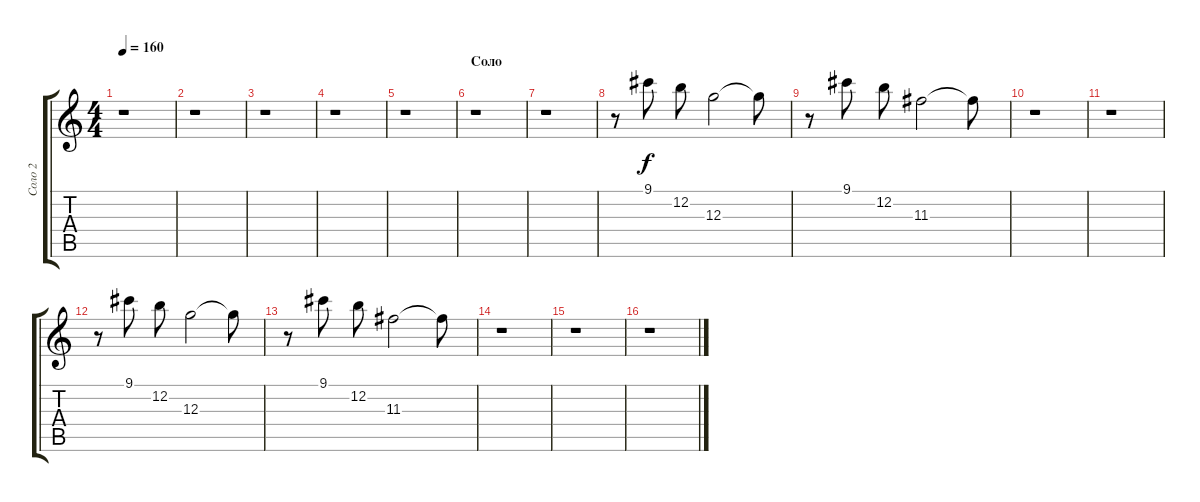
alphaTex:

\track ("Соло 2" "Соло 2") {instrument overdrivenguitar}
\staff {score tabs}
\tuning (E4 B3 G3 D3 A2 E2) {hide}
\ts (4 4)
\tempo 160
\clef g2
\ks c
r.1{dy f} |
r.1 |
r.1 |
r.1 |
r.1 |
\section ("" "Соло")
r.1 |
r.1 |
r.8{balance 12} 9.1.8 12.2.8 12.3.2 12.3{t}.8 |
r.8 9.1.8 12.2.8 11.3.2 11.3{t}.8 |
r.1 |
r.1 |
r.8 9.1.8 12.2.8 12.3.2 12.3{t}.8 |
r.8 9.1.8 12.2.8 11.3.2 11.3{t}.8 |
r.1 |
r.1 |
r.1
